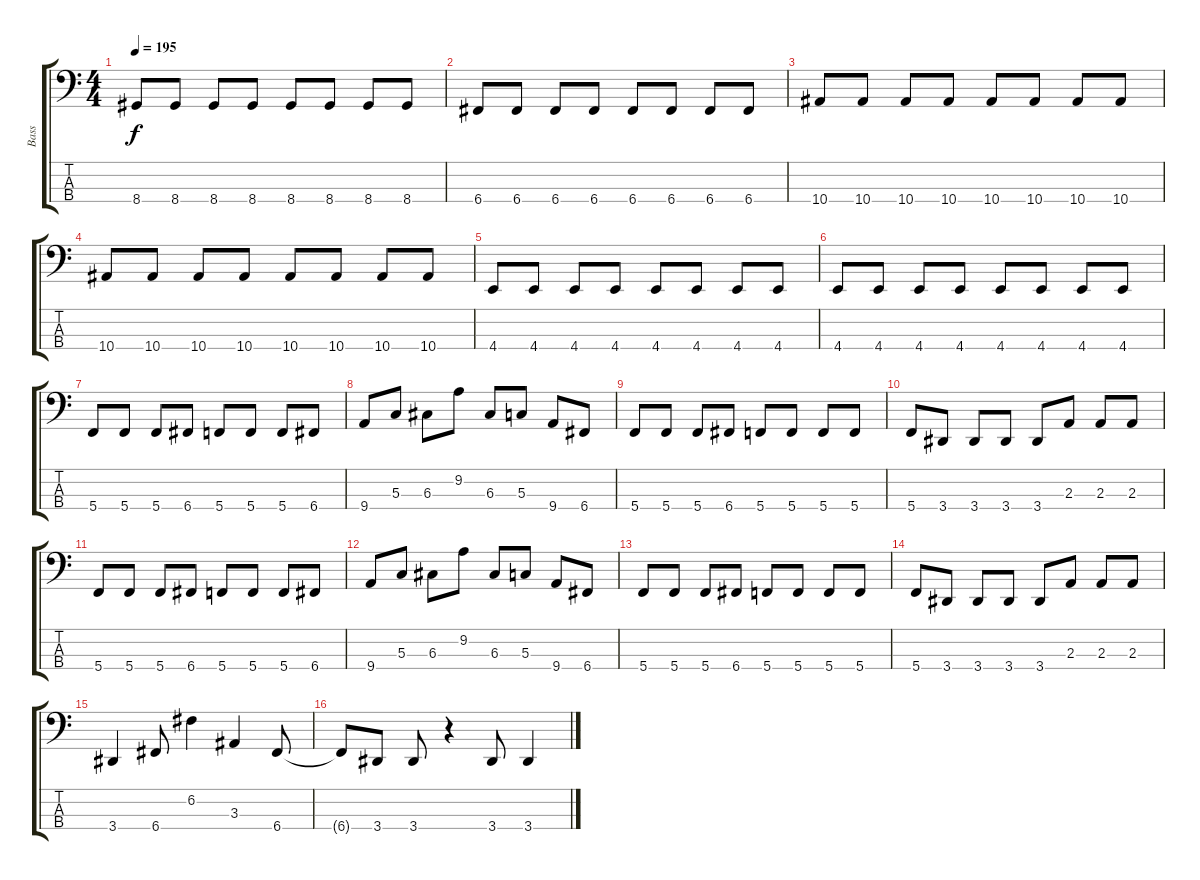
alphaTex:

\track ("Bass" "Bass") {instrument electricbasspick}
\staff {score tabs}
\tuning (F2 C2 G1 C1) {hide}
\ts (4 4)
\tempo 195
\clef f4
\ks c
8.4.8{dy f} 8.4.8 8.4.8 8.4.8 8.4.8 8.4.8 8.4.8 8.4.8 |
6.4.8 6.4.8 6.4.8 6.4.8 6.4.8 6.4.8 6.4.8 6.4.8 |
10.4.8 10.4.8 10.4.8 10.4.8 10.4.8 10.4.8 10.4.8 10.4.8 |
10.4.8 10.4.8 10.4.8 10.4.8 10.4.8 10.4.8 10.4.8 10.4.8 |
4.4.8 4.4.8 4.4.8 4.4.8 4.4.8 4.4.8 4.4.8 4.4.8 |
4.4.8 4.4.8 4.4.8 4.4.8 4.4.8 4.4.8 4.4.8 4.4.8 |
5.4.8 5.4.8 5.4.8 6.4.8 5.4.8 5.4.8 5.4.8 6.4.8 |
9.4.8 5.3.8 6.3.8 9.2.8 6.3.8 5.3.8 9.4.8 6.4.8 |
5.4.8 5.4.8 5.4.8 6.4.8 5.4.8 5.4.8 5.4.8 5.4.8 |
5.4.8 3.4.8 3.4.8 3.4.8 3.4.8 2.3.8 2.3.8 2.3.8 |
5.4.8 5.4.8 5.4.8 6.4.8 5.4.8 5.4.8 5.4.8 6.4.8 |
9.4.8 5.3.8 6.3.8 9.2.8 6.3.8 5.3.8 9.4.8 6.4.8 |
5.4.8 5.4.8 5.4.8 6.4.8 5.4.8 5.4.8 5.4.8 5.4.8 |
5.4.8 3.4.8 3.4.8 3.4.8 3.4.8 2.3.8 2.3.8 2.3.8 |
3.4.4 6.4.8 6.2.4 3.3.4 6.4.8 |
6.4{t}.8 3.4.8 3.4.8 r.4 3.4.8 3.4.4
